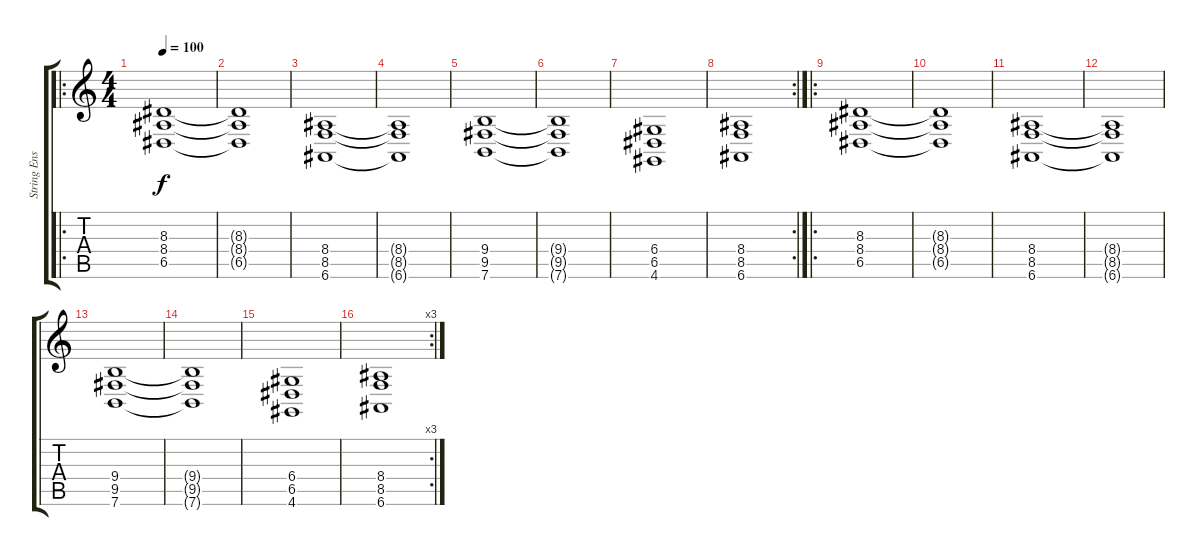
\track ("String Ensemble 1" "String Ens") {instrument stringensemble1}
\staff {score tabs}
\tuning (E4 B3 G3 D3 A2 E2) {hide}
\ro
\ts (4 4)
\tempo 100
\clef g2
\ks c
(8.3 8.4 6.5).1{dy f} |
(8.3{t} 8.4{t} 6.5{t}).1 |
(8.4 8.5 6.6).1 |
(8.4{t} 8.5{t} 6.6{t}).1 |
(9.4 9.5 7.6).1 |
(9.4{t} 9.5{t} 7.6{t}).1 |
(6.4 6.5 4.6).1 |
\rc 2
(8.4 8.5 6.6).1 |
\ro
(8.3 8.4 6.5).1 |
(8.3{t} 8.4{t} 6.5{t}).1 |
(8.4 8.5 6.6).1 |
(8.4{t} 8.5{t} 6.6{t}).1 |
(9.4 9.5 7.6).1 |
(9.4{t} 9.5{t} 7.6{t}).1 |
(6.4 6.5 4.6).1 |
\rc 3
(8.4 8.5 6.6).1
